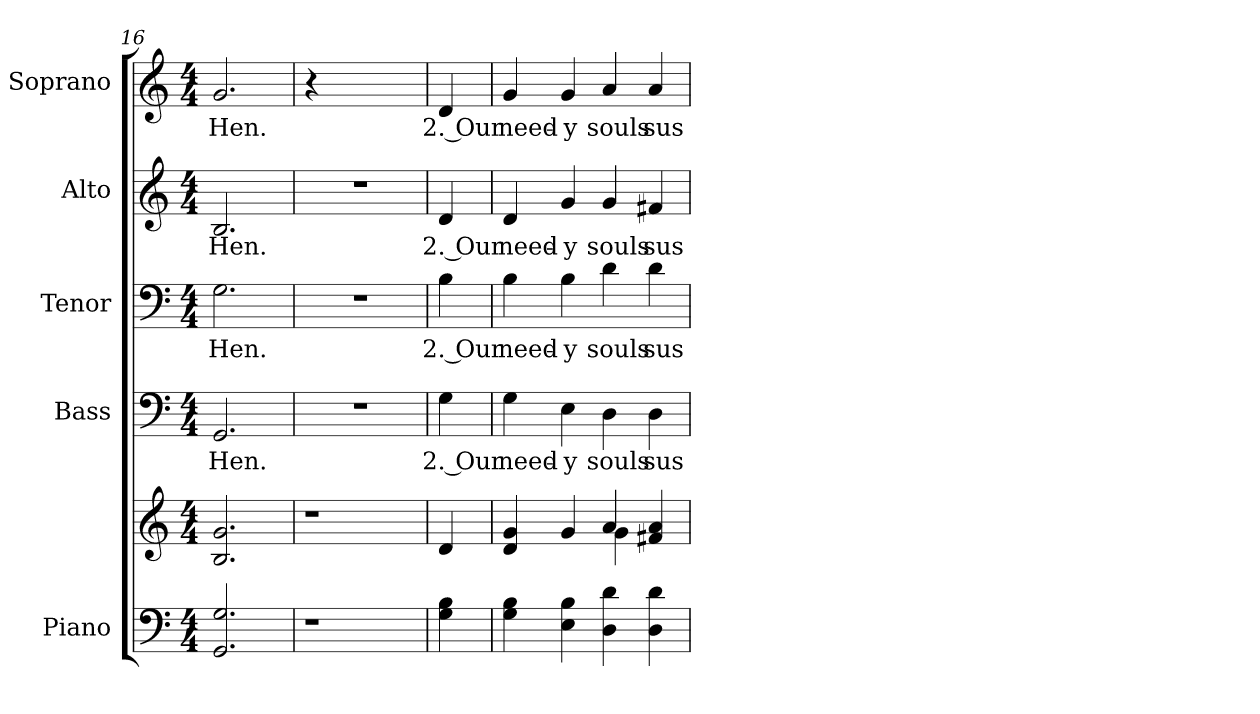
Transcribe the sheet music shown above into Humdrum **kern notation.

**kern	**kern	**kern	**text	**kern	**text	**kern	**text	**kern	**text
*part5	*part5	*part4	*part4	*part3	*part3	*part2	*part2	*part1	*part1
*staff6	*staff5	*staff4	*staff4	*staff3	*staff3	*staff2	*staff2	*staff1	*staff1
*I"Piano	*	*I"Bass	*	*I"Tenor	*	*I"Alto	*	*I"Soprano	*
*I'Pno.	*	*I'B.	*	*I'T.	*	*I'A.	*	*I'S.	*
*clefF4	*clefG2	*clefF4	*	*clefF4	*	*clefG2	*	*clefG2	*
*k[]	*k[]	*k[]	*	*k[]	*	*k[]	*	*k[]	*
*C:	*C:	*C:	*	*C:	*	*C:	*	*C:	*
*M4/4	*M4/4	*M4/4	*	*M4/4	*	*M4/4	*	*M4/4	*
=16	=16	=16	=16	=16	=16	=16	=16	=16	=16
!	!	!	!LO:LY:b:color=#000000	!	!	!	!	!	!
!	!	!	!	!	!LO:LY:b:color=#000000	!	!	!	!
!	!	!	!	!	!	!	!LO:LY:b:color=#000000	!	!
!	!	!	!	!	!	!	!	!	!LO:LY:b:color=#000000
2.GGi/ 2.Gi	2.Bi/ 2.gi	2.GGi/	Hen.	2.Gi\	Hen.	2.Bi/	Hen.	2.gi/	Hen.
!!LO:PB:g=z
=17	=17	=17	=17	=17	=17	=17	=17	=17	=17
!LO:N:vis=1	!LO:N:vis=1	!LO:N:vis=1	!	!LO:N:vis=1	!	!LO:N:vis=1	!	!	!
4r	4r	1r	.	1r	.	1r	.	4r	.
2.ryy	2.ryy	.	.	.	.	.	.	2.ryy	.
=18	=18	=18	=18	=18	=18	=18	=18	=18	=18
!	!	!	!LO:LY:b:color=#000000	!	!	!	!	!	!
!	!	!	!	!	!LO:LY:b:color=#000000	!	!	!	!
!	!	!	!	!	!	!	!LO:LY:b:color=#000000	!	!
!	!	!	!	!	!	!	!	!	!LO:LY:b:color=#000000
4Gi\ 4Bi	4di/	4Gi\	2. Our	4Bi\	2. Our	4di/	2. Our	4di/	2. Our
=19	=19	=19	=19	=19	=19	=19	=19	=19	=19
*	*^	*	*	*	*	*	*	*	*
!	!	!	!	!LO:LY:b:color=#000000	!	!	!	!	!	!
!	!	!	!	!	!	!LO:LY:b:color=#000000	!	!	!	!
!	!	!	!	!	!	!	!	!LO:LY:b:color=#000000	!	!
!	!	!	!	!	!	!	!	!	!	!LO:LY:b:color=#000000
4Gi\ 4Bi	4di/ 4gi	2ryy	4Gi\	need-	4Bi\	need-	4di/	need-	4gi/	need-
!	!	!	!	!LO:LY:b:color=#000000	!	!	!	!	!	!
!	!	!	!	!	!	!LO:LY:b:color=#000000	!	!	!	!
!	!	!	!	!	!	!	!	!LO:LY:b:color=#000000	!	!
!	!	!	!	!	!	!	!	!	!	!LO:LY:b:color=#000000
4Ei\ 4Bi	4gi/	.	4Ei\	-y	4Bi\	-y	4gi/	-y	4gi/	-y
!	!	!	!	!LO:LY:b:color=#000000	!	!	!	!	!	!
!	!	!	!	!	!	!LO:LY:b:color=#000000	!	!	!	!
!	!	!	!	!	!	!	!	!LO:LY:b:color=#000000	!	!
!	!	!	!	!	!	!	!	!	!	!LO:LY:b:color=#000000
4Di\ 4di	4ai/	4gi\	4Di\	souls	4di\	souls	4gi/	souls	4ai/	souls
!	!	!	!	!LO:LY:b:color=#000000	!	!	!	!	!	!
!	!	!	!	!	!	!LO:LY:b:color=#000000	!	!	!	!
!	!	!	!	!	!	!	!	!LO:LY:b:color=#000000	!	!
!	!	!	!	!	!	!	!	!	!	!LO:LY:b:color=#000000
4Di\ 4di	4f#Xi/ 4ai	4ryy	4Di\	sus-	4di\	sus-	4f#Xi/	sus-	4ai/	sus-
*	*v	*v	*	*	*	*	*	*	*	*
=	=	=	=	=	=	=	=	=	=
*-	*-	*-	*-	*-	*-	*-	*-	*-	*-
